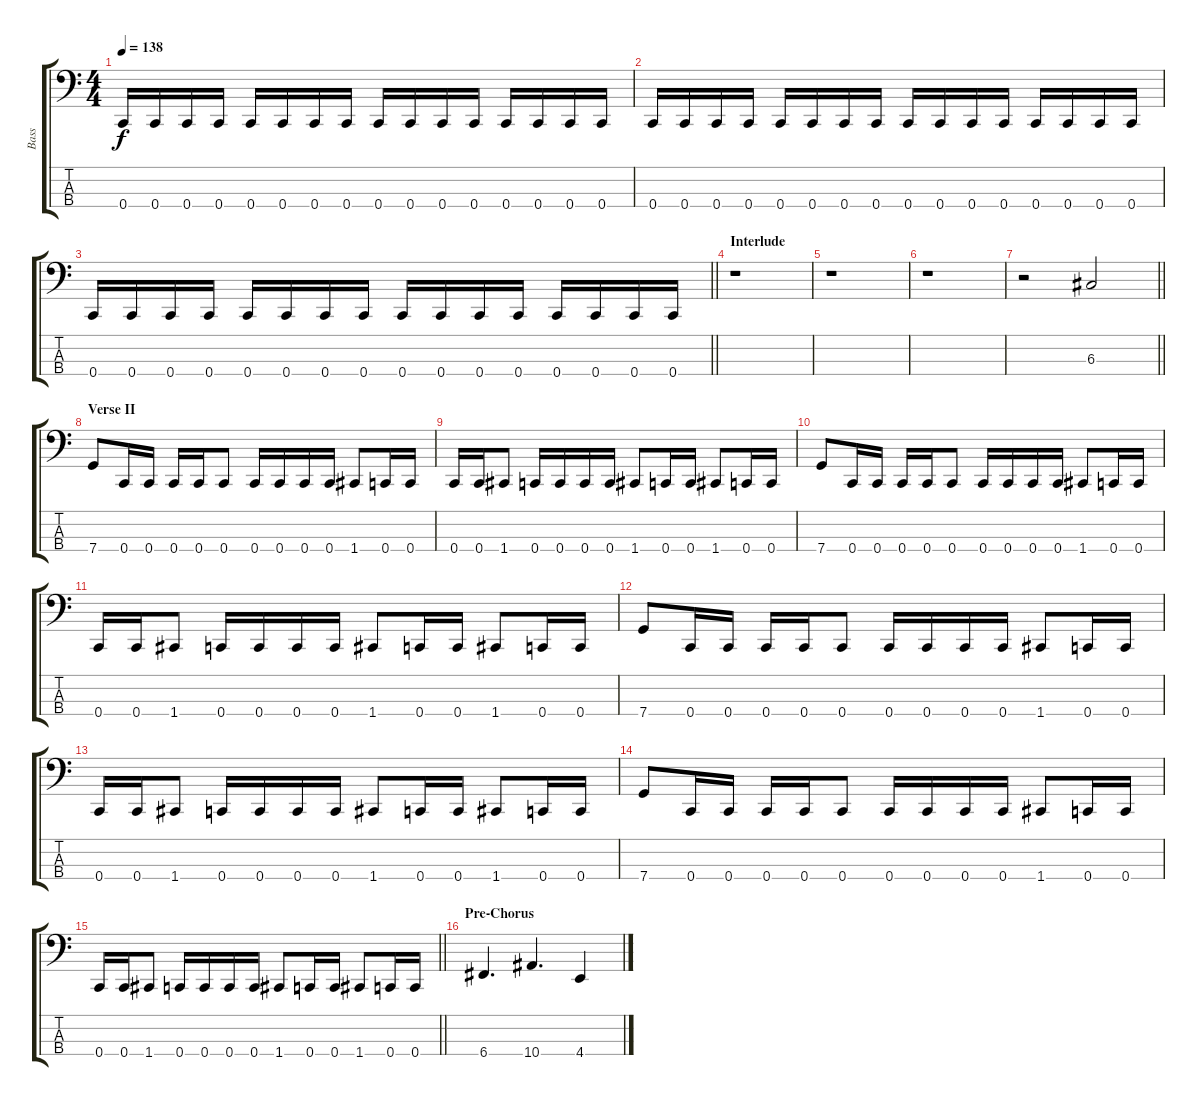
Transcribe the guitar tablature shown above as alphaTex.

\track ("Bass" "Bass") {instrument electricbasspick}
\staff {score tabs}
\tuning (F2 C2 G1 C1) {hide}
\ts (4 4)
\tempo 138
\clef f4
\ks c
0.4.16{dy f} 0.4.16 0.4.16 0.4.16 0.4.16 0.4.16 0.4.16 0.4.16 0.4.16 0.4.16 0.4.16 0.4.16 0.4.16 0.4.16 0.4.16 0.4.16 |
0.4.16 0.4.16 0.4.16 0.4.16 0.4.16 0.4.16 0.4.16 0.4.16 0.4.16 0.4.16 0.4.16 0.4.16 0.4.16 0.4.16 0.4.16 0.4.16 |
\barLineRight lightlight
0.4.16 0.4.16 0.4.16 0.4.16 0.4.16 0.4.16 0.4.16 0.4.16 0.4.16 0.4.16 0.4.16 0.4.16 0.4.16 0.4.16 0.4.16 0.4.16 |
\section ("" "Interlude")
r.1 |
r.1 |
r.1 |
\barLineRight lightlight
r.2 6.3.2 |
\section ("" "Verse II")
7.4.8 0.4.16 0.4.16 0.4.16 0.4.16 0.4.8 0.4.16 0.4.16 0.4.16 0.4.16 1.4.8 0.4.16 0.4.16 |
0.4.16 0.4.16 1.4.8 0.4.16 0.4.16 0.4.16 0.4.16 1.4.8 0.4.16 0.4.16 1.4.8 0.4.16 0.4.16 |
7.4.8 0.4.16 0.4.16 0.4.16 0.4.16 0.4.8 0.4.16 0.4.16 0.4.16 0.4.16 1.4.8 0.4.16 0.4.16 |
0.4.16 0.4.16 1.4.8 0.4.16 0.4.16 0.4.16 0.4.16 1.4.8 0.4.16 0.4.16 1.4.8 0.4.16 0.4.16 |
7.4.8 0.4.16 0.4.16 0.4.16 0.4.16 0.4.8 0.4.16 0.4.16 0.4.16 0.4.16 1.4.8 0.4.16 0.4.16 |
0.4.16 0.4.16 1.4.8 0.4.16 0.4.16 0.4.16 0.4.16 1.4.8 0.4.16 0.4.16 1.4.8 0.4.16 0.4.16 |
7.4.8 0.4.16 0.4.16 0.4.16 0.4.16 0.4.8 0.4.16 0.4.16 0.4.16 0.4.16 1.4.8 0.4.16 0.4.16 |
\barLineRight lightlight
0.4.16 0.4.16 1.4.8 0.4.16 0.4.16 0.4.16 0.4.16 1.4.8 0.4.16 0.4.16 1.4.8 0.4.16 0.4.16 |
\section ("" "Pre-Chorus")
6.4.4{d} 10.4.4{d} 4.4.4
